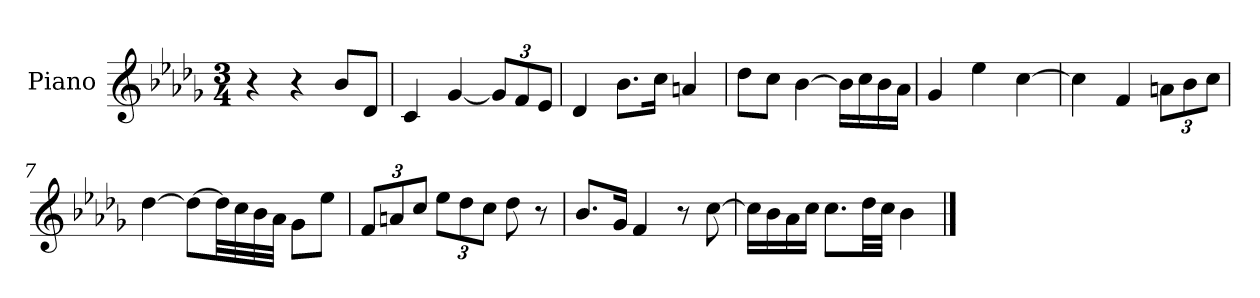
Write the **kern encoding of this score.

**kern
*part1
*staff1
*I"Piano
*I'Pno
*clefG2
*k[b-e-a-d-g-]
*M3/4
=1
4r
4r
8b-/L
8d-/J
=2
4c/
[4g-/
12g-/L]
12f/
12e-/J
=3
4d-/
8.b-\L
16cc\Jk
4an/
=4
8dd-\L
8cc\J
[4b-\
16b-\LL]
16cc\
16b-\
16a-\JJ
=5
4g-/
4ee-\
[4cc\
=6
4cc\]
4f/
12an\L
12b-\
12cc\J
=7
[4dd-\
8dd-\L_
32dd-\LL]
32cc\
32b-\
32a-\JJJ
8g-\L
8ee-\J
=8
12f/L
12an/
12cc/J
12ee-\L
12dd-\
12cc\J
8dd-\
8r
=9
8.b-/L
16g-/Jk
4f/
8r
[8cc\
=10
16cc\LL]
16b-\
16a-\
16cc\JJ
8.cc\L
32dd-\LL
32cc\JJJ
4b-\
==
*-
